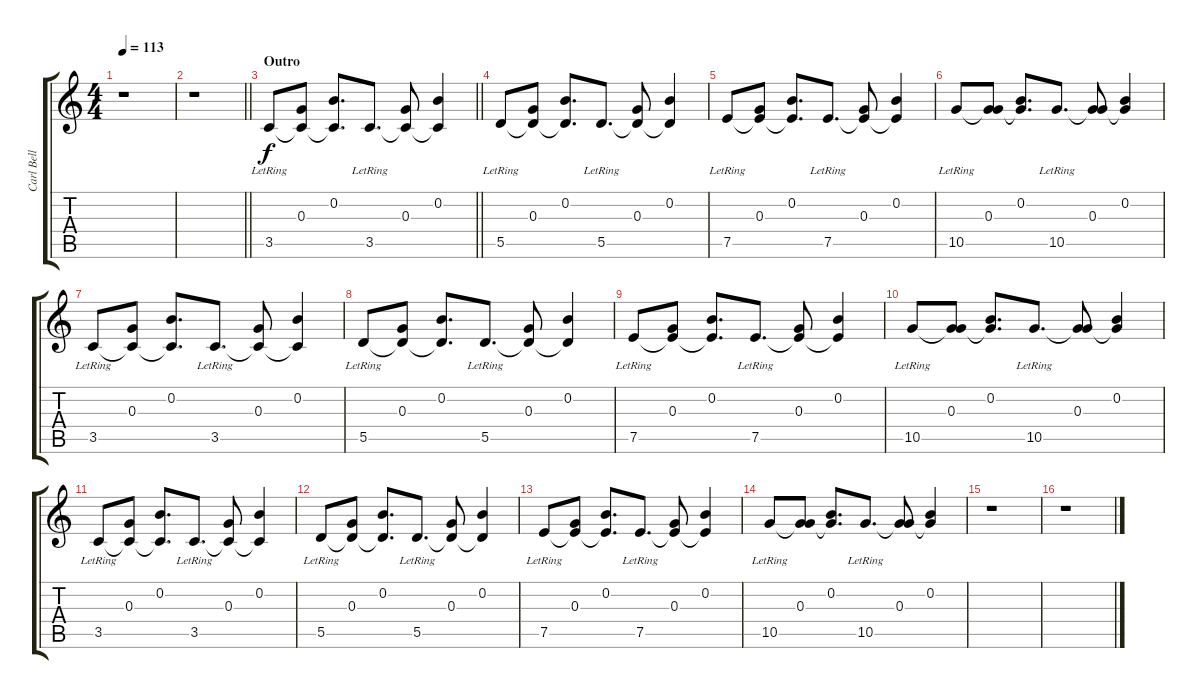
\track ("Carl Bell (Rhythm Guitar)" "Carl Bell ") {instrument acousticguitarsteel}
\staff {score tabs}
\tuning (E4 B3 G3 D3 A2 E2) {hide}
\ts (4 4)
\tempo 113
\clef g2
\ks c
r.1{dy f} |
\barLineRight lightlight
r.1 |
\section ("" "Outro")
\barLineRight lightlight
3.5{lr}.8{volume 10 instrument acousticguitarsteel} (0.3 3.5{t}).8 (0.2 3.5{t}).8{d} 3.5{lr}.8{d} (0.3 3.5{t}).8 (0.2 3.5{t}).4 |
5.5{lr}.8 (0.3 5.5{t}).8 (0.2 5.5{t}).8{d} 5.5{lr}.8{d} (0.3 5.5{t}).8 (0.2 5.5{t}).4 |
7.5{lr}.8 (0.3 7.5{t}).8 (0.2 7.5{t}).8{d} 7.5{lr}.8{d} (0.3 7.5{t}).8 (0.2 7.5{t}).4 |
10.5{lr}.8 (0.3 10.5{t}).8 (0.2 10.5{t}).8{d} 10.5{lr}.8{d} (0.3 10.5{t}).8 (0.2 10.5{t}).4 |
3.5{lr}.8{volume 7} (0.3 3.5{t}).8 (0.2 3.5{t}).8{d} 3.5{lr}.8{d} (0.3 3.5{t}).8 (0.2 3.5{t}).4 |
5.5{lr}.8 (0.3 5.5{t}).8 (0.2 5.5{t}).8{d} 5.5{lr}.8{d} (0.3 5.5{t}).8 (0.2 5.5{t}).4 |
7.5{lr}.8 (0.3 7.5{t}).8 (0.2 7.5{t}).8{d} 7.5{lr}.8{d} (0.3 7.5{t}).8 (0.2 7.5{t}).4 |
10.5{lr}.8 (0.3 10.5{t}).8 (0.2 10.5{t}).8{d} 10.5{lr}.8{d} (0.3 10.5{t}).8 (0.2 10.5{t}).4 |
3.5{lr}.8{volume 0} (0.3 3.5{t}).8 (0.2 3.5{t}).8{d} 3.5{lr}.8{d} (0.3 3.5{t}).8 (0.2 3.5{t}).4 |
5.5{lr}.8 (0.3 5.5{t}).8 (0.2 5.5{t}).8{d} 5.5{lr}.8{d} (0.3 5.5{t}).8 (0.2 5.5{t}).4 |
7.5{lr}.8 (0.3 7.5{t}).8 (0.2 7.5{t}).8{d} 7.5{lr}.8{d} (0.3 7.5{t}).8 (0.2 7.5{t}).4 |
10.5{lr}.8 (0.3 10.5{t}).8 (0.2 10.5{t}).8{d} 10.5{lr}.8{d} (0.3 10.5{t}).8 (0.2 10.5{t}).4 |
r.1 |
r.1
